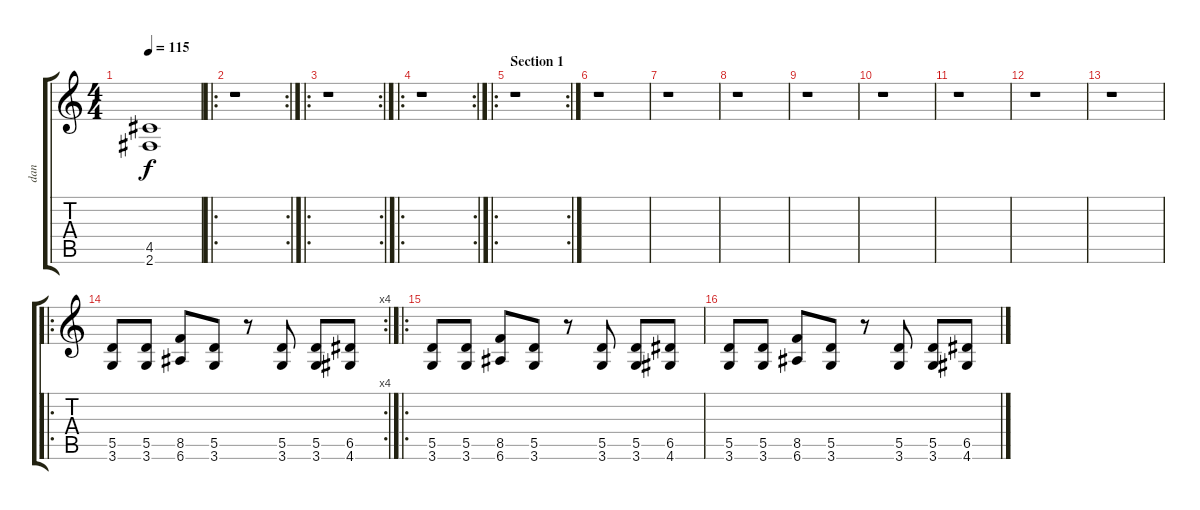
\track ("dan" "dan") {instrument distortionguitar}
\staff {score tabs}
\tuning (E4 B3 G3 D3 A2 E2) {hide}
\ts (4 4)
\tempo 115
\clef g2
\ks c
(4.5 2.6).1{dy f} |
\ro
\rc 2
r.1 |
\ro
\rc 2
r.1 |
\ro
\rc 2
r.1 |
\ro
\rc 2
\section ("" "Section 1")
r.1 |
r.1 |
r.1 |
r.1 |
r.1 |
r.1 |
r.1 |
r.1 |
r.1 |
\ro
\rc 4
(5.5 3.6).8 (5.5 3.6).8 (8.5 6.6).8 (5.5 3.6).8 r.8 (5.5 3.6).8 (5.5 3.6).8 (6.5 4.6).8 |
\ro
(5.5 3.6).8 (5.5 3.6).8 (8.5 6.6).8 (5.5 3.6).8 r.8 (5.5 3.6).8 (5.5 3.6).8 (6.5 4.6).8 |
(5.5 3.6).8 (5.5 3.6).8 (8.5 6.6).8 (5.5 3.6).8 r.8 (5.5 3.6).8 (5.5 3.6).8 (6.5 4.6).8
